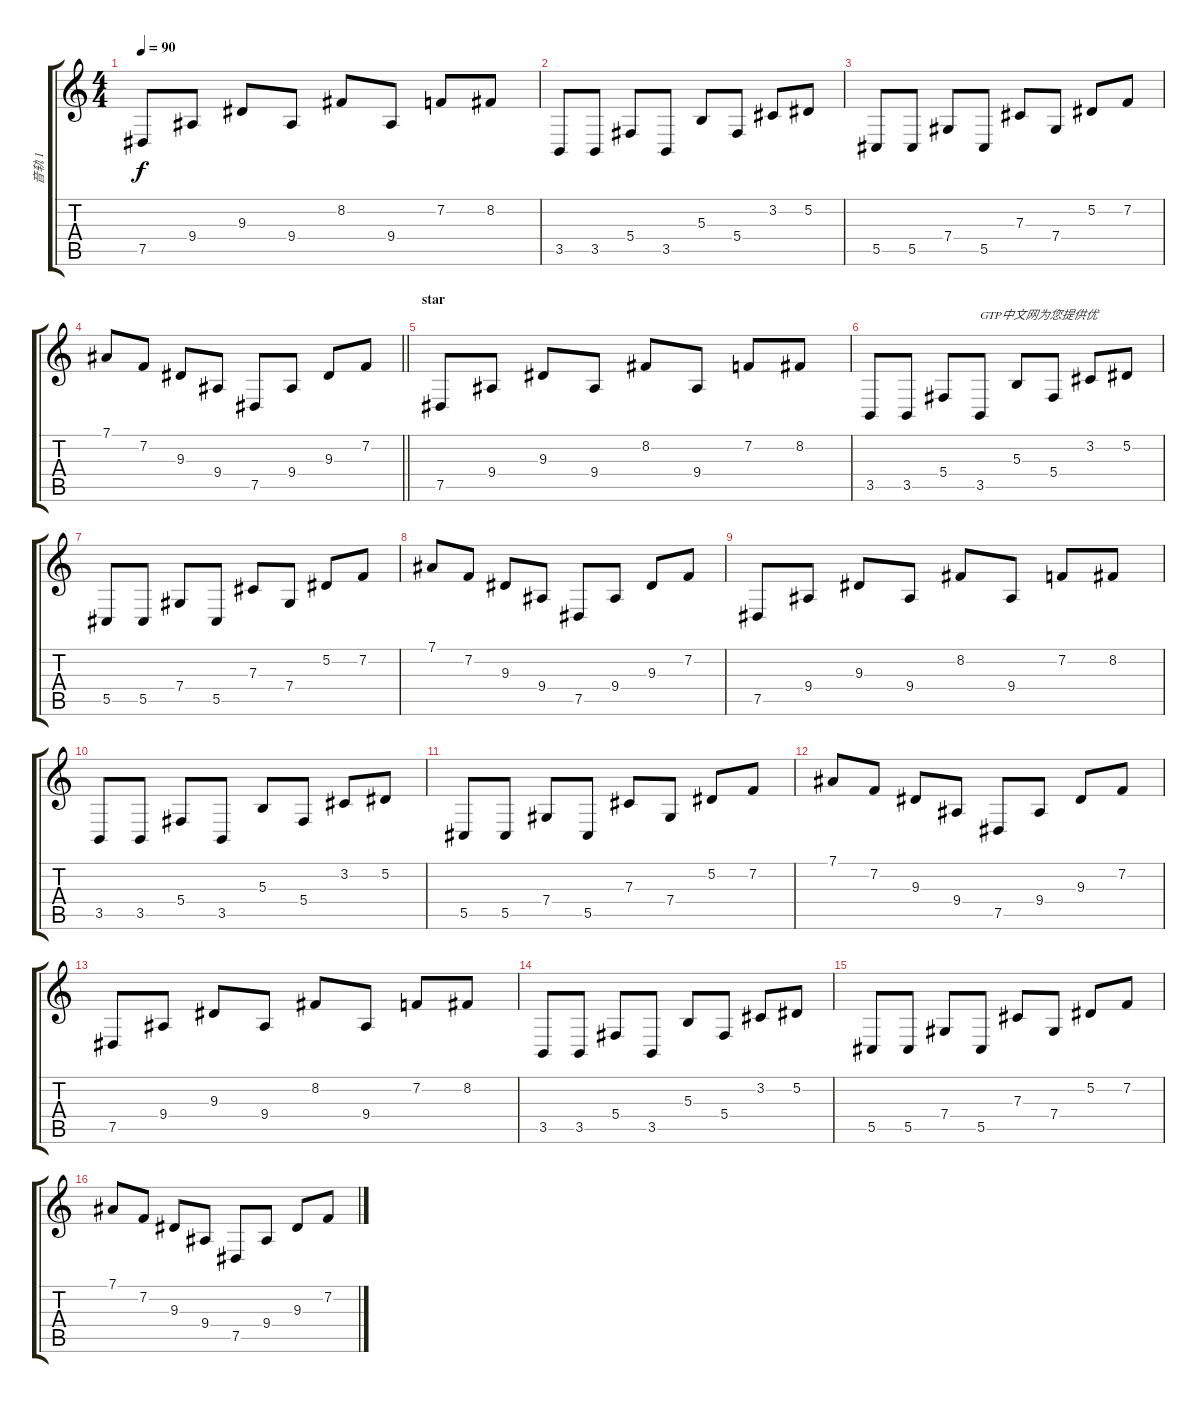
\track ("音轨 1" "音轨 1") {instrument vibraphone}
\staff {score tabs}
\tuning (Eb4 Bb3 Gb3 Db3 Ab2 Eb2) {hide}
\ts (4 4)
\tempo 90
\clef g2
\ks c
7.5.8{dy f instrument vibraphone} 9.4.8 9.3.8 9.4.8 8.2.8 9.4.8 7.2.8 8.2.8 |
3.5.8 3.5.8 5.4.8 3.5.8 5.3.8 5.4.8 3.2.8 5.2.8 |
5.5.8 5.5.8 7.4.8 5.5.8 7.3.8 7.4.8 5.2.8 7.2.8 |
\barLineRight lightlight
7.1.8 7.2.8 9.3.8 9.4.8 7.5.8 9.4.8 9.3.8 7.2.8 |
\section ("" "star")
7.5.8 9.4.8 9.3.8 9.4.8 8.2.8 9.4.8 7.2.8 8.2.8 |
3.5.8 3.5.8 5.4.8 3.5.8{txt "GTP中文网为您提供优"} 5.3.8 5.4.8 3.2.8 5.2.8 |
5.5.8 5.5.8 7.4.8 5.5.8 7.3.8 7.4.8 5.2.8 7.2.8 |
7.1.8 7.2.8 9.3.8 9.4.8 7.5.8 9.4.8 9.3.8 7.2.8 |
7.5.8 9.4.8 9.3.8 9.4.8 8.2.8 9.4.8 7.2.8 8.2.8 |
3.5.8 3.5.8 5.4.8 3.5.8 5.3.8 5.4.8 3.2.8 5.2.8 |
5.5.8 5.5.8 7.4.8 5.5.8 7.3.8 7.4.8 5.2.8 7.2.8 |
7.1.8 7.2.8 9.3.8 9.4.8 7.5.8 9.4.8 9.3.8 7.2.8 |
7.5.8 9.4.8 9.3.8 9.4.8 8.2.8 9.4.8 7.2.8 8.2.8 |
3.5.8 3.5.8 5.4.8 3.5.8 5.3.8 5.4.8 3.2.8 5.2.8 |
5.5.8 5.5.8 7.4.8 5.5.8 7.3.8 7.4.8 5.2.8 7.2.8 |
7.1.8 7.2.8 9.3.8 9.4.8 7.5.8 9.4.8 9.3.8 7.2.8
